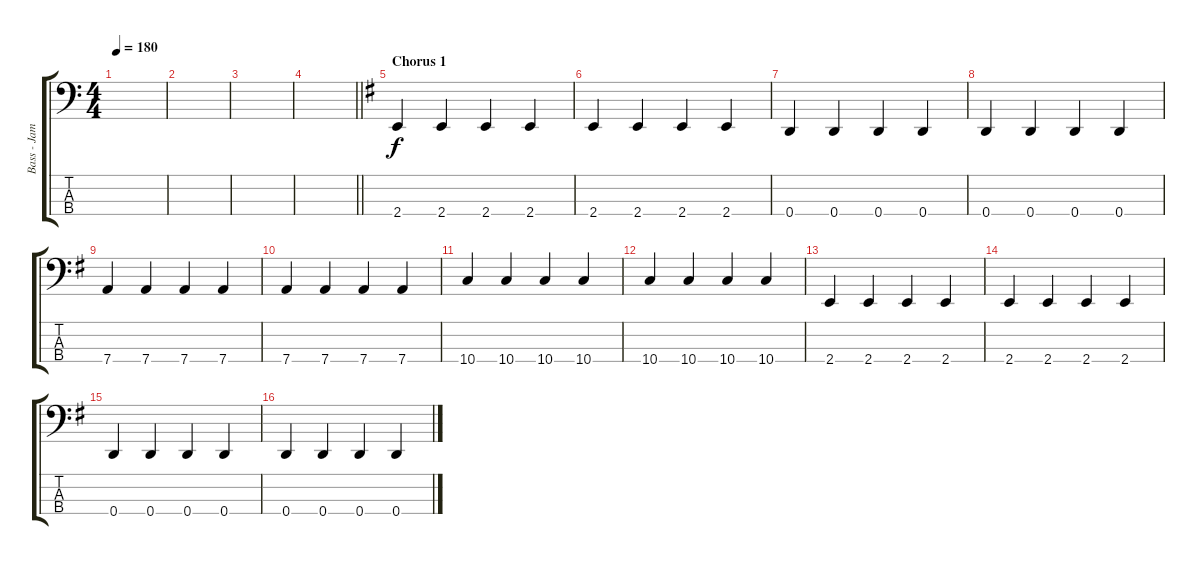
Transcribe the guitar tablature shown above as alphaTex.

\track ("Bass - James Johnston" "Bass - Jam") {instrument electricbassfinger}
\staff {score tabs}
\tuning (G2 D2 A1 D1) {hide}
\ts (4 4)
\tempo 180
\clef f4
\ks c
|
|
|
\barLineRight lightlight
|
\section ("" "Chorus 1")
\ks eminor
2.4.4 2.4.4 2.4.4 2.4.4 |
2.4.4 2.4.4 2.4.4 2.4.4 |
0.4.4 0.4.4 0.4.4 0.4.4 |
0.4.4 0.4.4 0.4.4 0.4.4 |
7.4.4 7.4.4 7.4.4 7.4.4 |
7.4.4 7.4.4 7.4.4 7.4.4 |
10.4.4 10.4.4 10.4.4 10.4.4 |
10.4.4 10.4.4 10.4.4 10.4.4 |
2.4.4 2.4.4 2.4.4 2.4.4 |
2.4.4 2.4.4 2.4.4 2.4.4 |
0.4.4 0.4.4 0.4.4 0.4.4 |
0.4.4 0.4.4 0.4.4 0.4.4
